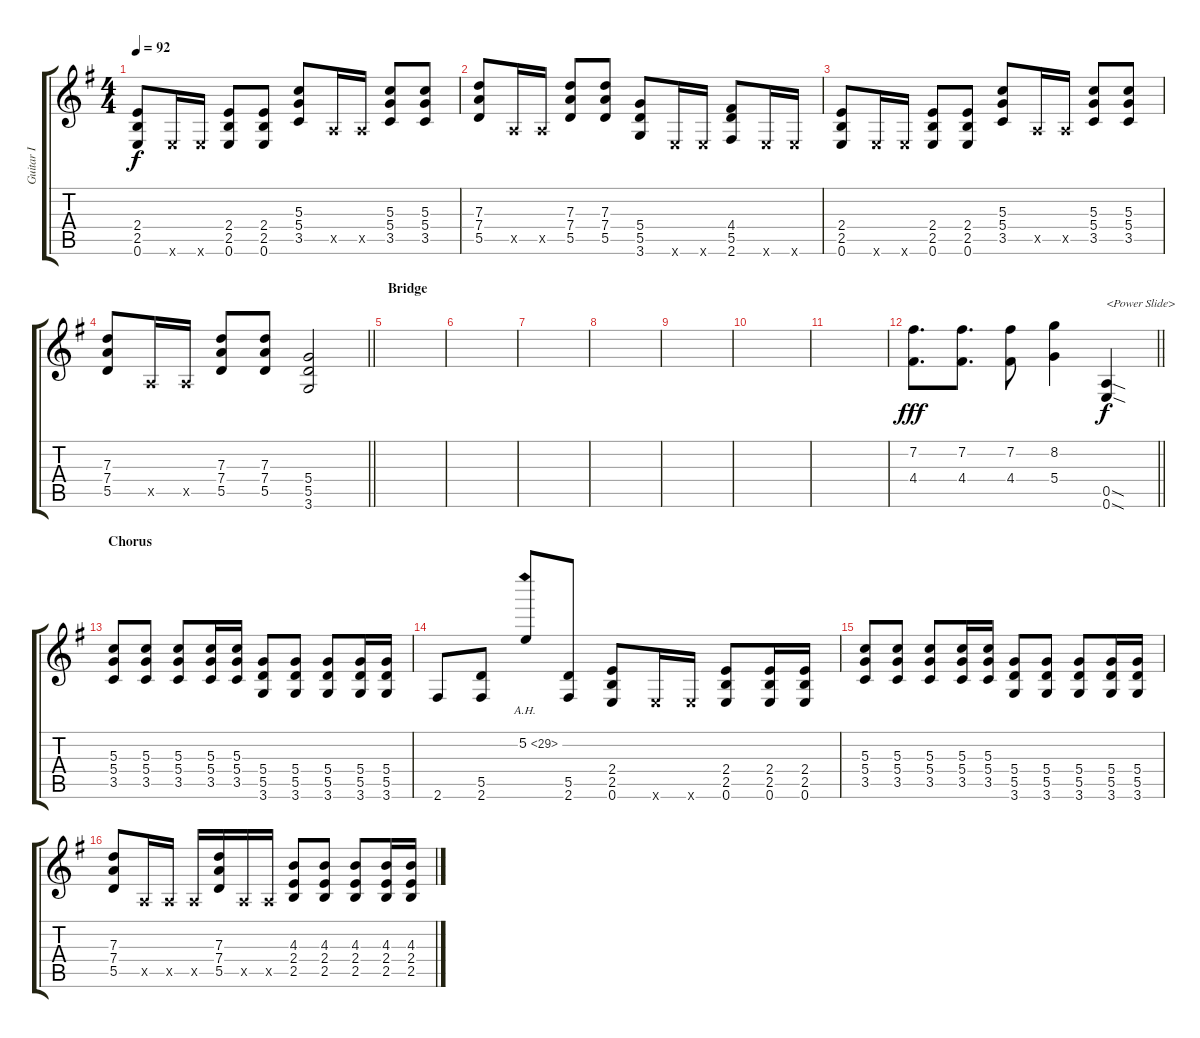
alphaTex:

\track ("Guitar I" "Guitar I") {instrument overdrivenguitar}
\staff {score tabs}
\tuning (E4 B3 G3 D3 A2 E2) {hide}
\ts (4 4)
\tempo 92
\clef g2
\ks g
(2.4 2.5 0.6).8{dy f} 0.6{x}.16 0.6{x}.16 (2.4 2.5 0.6).8 (2.4 2.5 0.6).8 (5.3 5.4 3.5).8 0.5{x}.16 0.5{x}.16 (5.3 5.4 3.5).8 (5.3 5.4 3.5).8 |
(7.3 7.4 5.5).8 0.5{x}.16 0.5{x}.16 (7.3 7.4 5.5).8 (7.3 7.4 5.5).8 (5.4 5.5 3.6).8 0.6{x}.16 0.6{x}.16 (4.4 5.5 2.6).8 0.6{x}.16 0.6{x}.16 |
(2.4 2.5 0.6).8 0.6{x}.16 0.6{x}.16 (2.4 2.5 0.6).8 (2.4 2.5 0.6).8 (5.3 5.4 3.5).8 0.5{x}.16 0.5{x}.16 (5.3 5.4 3.5).8 (5.3 5.4 3.5).8 |
\barLineRight lightlight
(7.3 7.4 5.5).8 0.5{x}.16 0.5{x}.16 (7.3 7.4 5.5).8 (7.3 7.4 5.5).8 (5.4 5.5 3.6).2 |
\section ("" "Bridge")
|
|
|
|
|
|
|
\barLineRight lightlight
(7.2 4.4).8{d dy fff} (7.2 4.4).8{d} (7.2 4.4).8 (8.2 5.4).4 (0.5{sod} 0.6{sod}).4{txt "<Power Slide>" dy f} |
\section ("" "Chorus")
(5.3 5.4 3.5).8 (5.3 5.4 3.5).8 (5.3 5.4 3.5).8 (5.3 5.4 3.5).16 (5.3 5.4 3.5).16 (5.4 5.5 3.6).8 (5.4 5.5 3.6).8 (5.4 5.5 3.6).8 (5.4 5.5 3.6).16 (5.4 5.5 3.6).16 |
2.6.8 (5.5 2.6).8 5.2{ah 24}.8 (5.5 2.6).8 (2.4 2.5 0.6).8 0.6{x}.16 0.6{x}.16 (2.4 2.5 0.6).8 (2.4 2.5 0.6).16 (2.4 2.5 0.6).16 |
(5.3 5.4 3.5).8 (5.3 5.4 3.5).8 (5.3 5.4 3.5).8 (5.3 5.4 3.5).16 (5.3 5.4 3.5).16 (5.4 5.5 3.6).8 (5.4 5.5 3.6).8 (5.4 5.5 3.6).8 (5.4 5.5 3.6).16 (5.4 5.5 3.6).16 |
(7.3 7.4 5.5).8 0.5{x}.16 0.5{x}.16 0.5{x}.16 (7.3 7.4 5.5).16 0.5{x}.16 0.5{x}.16 (4.3 2.4 2.5).8 (4.3 2.4 2.5).8 (4.3 2.4 2.5).8 (4.3 2.4 2.5).16 (4.3 2.4 2.5).16
